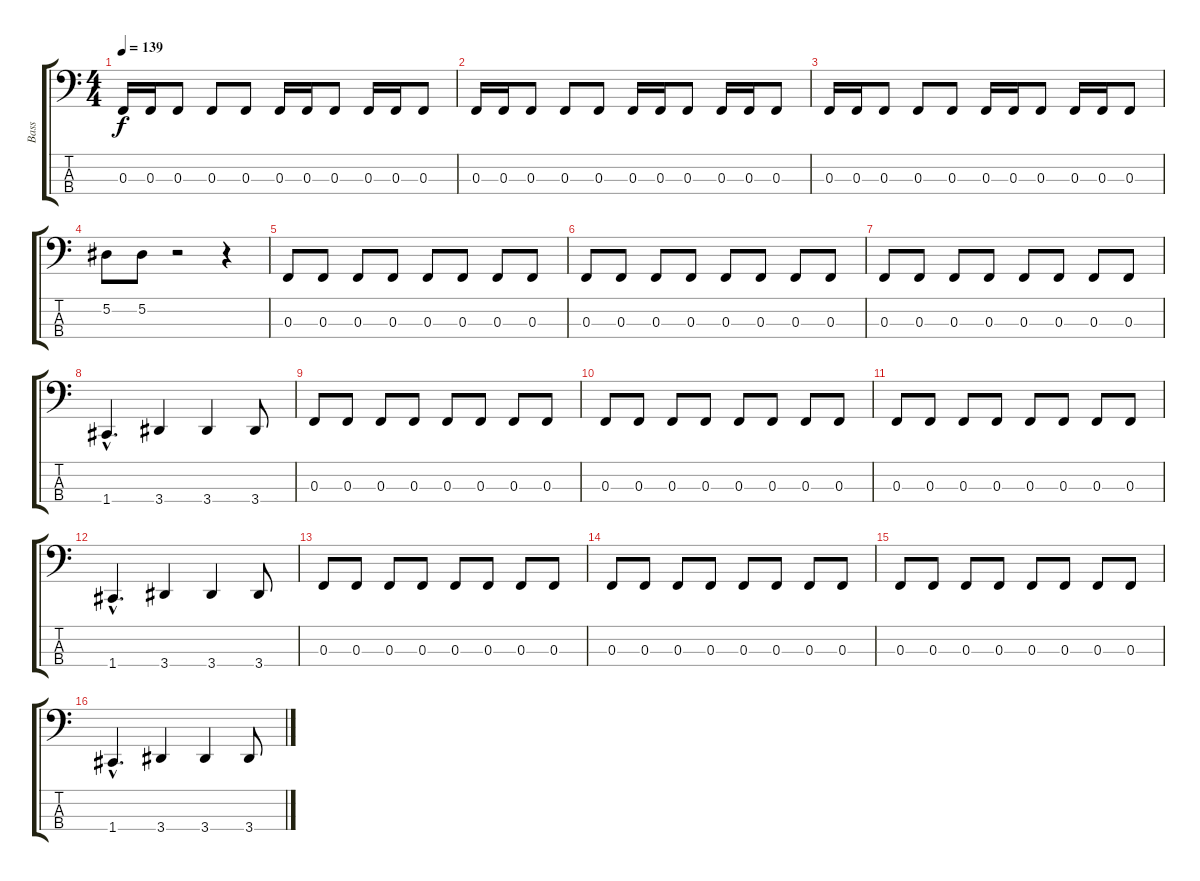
\track ("Bass" "Bass") {instrument slapbass1}
\staff {score tabs}
\tuning (Eb2 Bb1 F1 C1) {hide}
\ts (4 4)
\tempo 139
\clef f4
\ks c
0.3.16{dy f} 0.3.16 0.3.8 0.3.8 0.3.8 0.3.16 0.3.16 0.3.8 0.3.16 0.3.16 0.3.8 |
0.3.16 0.3.16 0.3.8 0.3.8 0.3.8 0.3.16 0.3.16 0.3.8 0.3.16 0.3.16 0.3.8 |
0.3.16 0.3.16 0.3.8 0.3.8 0.3.8 0.3.16 0.3.16 0.3.8 0.3.16 0.3.16 0.3.8 |
5.2.8 5.2.8 r.2 r.4 |
0.3.8 0.3.8 0.3.8 0.3.8 0.3.8 0.3.8 0.3.8 0.3.8 |
0.3.8 0.3.8 0.3.8 0.3.8 0.3.8 0.3.8 0.3.8 0.3.8 |
0.3.8 0.3.8 0.3.8 0.3.8 0.3.8 0.3.8 0.3.8 0.3.8 |
1.4{hac}.4{d} 3.4.4 3.4.4 3.4.8 |
0.3.8 0.3.8 0.3.8 0.3.8 0.3.8 0.3.8 0.3.8 0.3.8 |
0.3.8 0.3.8 0.3.8 0.3.8 0.3.8 0.3.8 0.3.8 0.3.8 |
0.3.8 0.3.8 0.3.8 0.3.8 0.3.8 0.3.8 0.3.8 0.3.8 |
1.4{hac}.4{d} 3.4.4 3.4.4 3.4.8 |
0.3.8 0.3.8 0.3.8 0.3.8 0.3.8 0.3.8 0.3.8 0.3.8 |
0.3.8 0.3.8 0.3.8 0.3.8 0.3.8 0.3.8 0.3.8 0.3.8 |
0.3.8 0.3.8 0.3.8 0.3.8 0.3.8 0.3.8 0.3.8 0.3.8 |
1.4{hac}.4{d} 3.4.4 3.4.4 3.4.8
